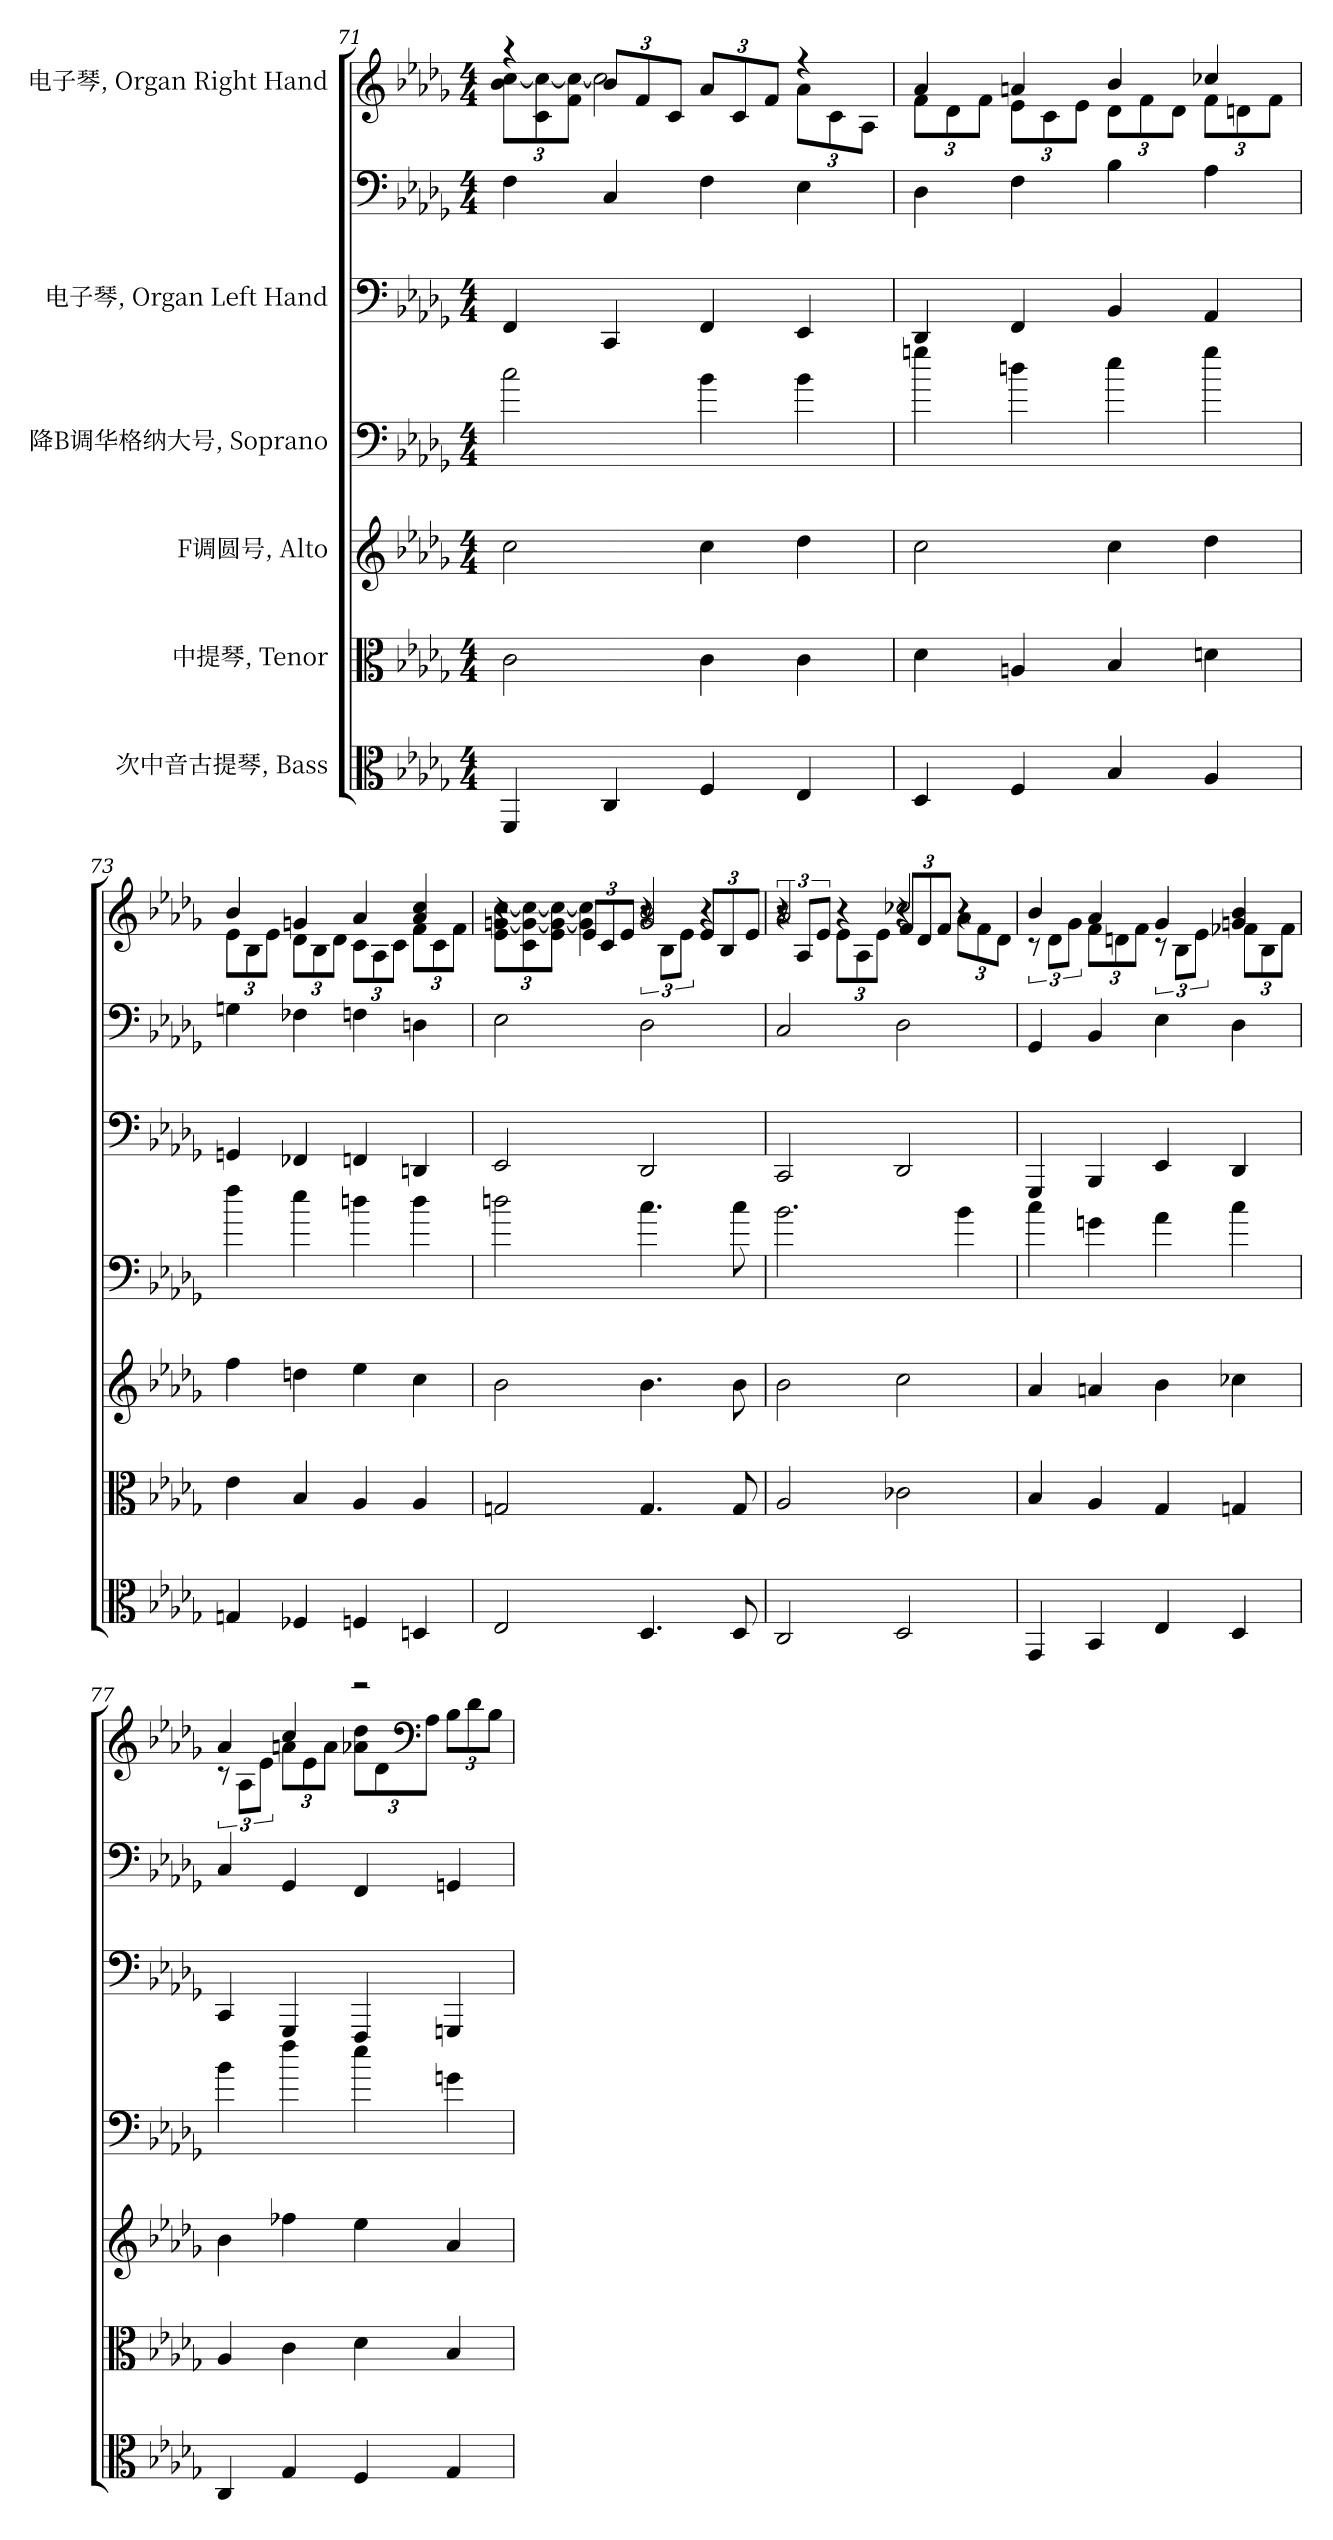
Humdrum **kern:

**kern	**kern	**kern	**kern	**kern	**kern	**kern
*part6	*part5	*part4	*part3	*part2	*part2	*part1
*staff7	*staff6	*staff5	*staff4	*staff3	*staff2	*staff1
*I"次中音古提琴, Bass	*I"中提琴, Tenor	*I"F调圆号, Alto	*I"降B调华格纳大号, Soprano	*I"电子琴, Organ Left Hand	*	*I"电子琴, Organ Right Hand
!!LO:PB:g=z
*clefC3	*clefC3	*clefG2	*clefF4	*clefF4	*clefF4	*clefG2
*	*	*ITrd4c7	*ITrd1c2	*	*	*
*k[b-e-a-d-g-]	*k[b-e-a-d-g-]	*k[b-e-a-d-g-c-]	*k[b-e-a-d-g-c-f-]	*k[b-e-a-d-g-]	*k[b-e-a-d-g-]	*k[b-e-a-d-g-]
*M4/4	*M4/4	*M4/4	*M4/4	*M4/4	*M4/4	*M4/4
=71	=71	=71	=71	=71	=71	=71
*	*	*	*	*	*	*^
*	*	*	*	*	*	*	*Xbrackettup
4FF/	2c\	2f\	2b-\	4FF/	4F\	4r	12b-\ [12cc\L
.	.	.	.	.	.	.	12c\ 12cc\_
.	.	.	.	.	.	.	12f\ 12cc\_J
4C/	.	.	.	4CC/	4C/	12b-/L	2cc\]
.	.	.	.	.	.	12f/	.
.	.	.	.	.	.	12c/J	.
4F/	4c\	4f\	4a-\	4FF/	4F\	12a-/L	.
.	.	.	.	.	.	12c/	.
.	.	.	.	.	.	12f/J	.
4E-/	4c\	4g-\	4a-\	4EE-/	4E-\	4r	12a-\L
.	.	.	.	.	.	.	12c\
.	.	.	.	.	.	.	12A-\J
=72	=72	=72	=72	=72	=72	=72	=72
4D-/	4d-\	2f\	4ffn\	4DD-/	4D-\	4a-/	12f\L
.	.	.	.	.	.	.	12d-\
.	.	.	.	.	.	.	12f\J
4F/	4An/	.	4ccn\	4FF/	4F\	4an/	12e-\L
.	.	.	.	.	.	.	12c\
.	.	.	.	.	.	.	12e-\J
4B-/	4B-/	4f\	4dd-\	4BB-/	4B-\	4b-/	12d-\L
.	.	.	.	.	.	.	12f\
.	.	.	.	.	.	.	12d-\J
4A-/	4dn\	4g-\	4ff\	4AA-/	4A-\	4cc-X/	12f\L
.	.	.	.	.	.	.	12dn\
.	.	.	.	.	.	.	12f\J
!!LO:PB:g=z	!!
=73	=73	=73	=73	=73	=73	=73	=73
4Gn/	4e-\	4b-\	4ee-\	4GGn/	4Gn\	4b-/	12e-\L
.	.	.	.	.	.	.	12B-\
.	.	.	.	.	.	.	12e-\J
4F-X/	4B-/	4gn\	4dd-\	4FF-X/	4F-X\	4gn/	12d-\L
.	.	.	.	.	.	.	12B-\
.	.	.	.	.	.	.	12d-\J
4Fn/	4A-/	4a-\	4ccn\	4FFn/	4Fn\	4a-/	12c\L
.	.	.	.	.	.	.	12A-\
.	.	.	.	.	.	.	12c\J
4Dn/	4A-/	4f\	4cc\	4DDn/	4Dn\	4a-/ 4cc/	12f\L
.	.	.	.	.	.	.	12c\
.	.	.	.	.	.	.	12f\J
=74	=74	=74	=74	=74	=74	=74	=74
*	*	*	*	*	*	*	*^
2E-/	2Gn/	2e-\	2ccn\	2EE-/	2E-\	2r	12e-\ [12gn\ [12cc\L	4r
.	.	.	.	.	.	.	12c\ 12g\_ 12cc\_	.
.	.	.	.	.	.	.	12e-\ 12g\_ 12cc\_J	.
.	.	.	.	.	.	.	4g\] 4cc\]	12e-/L
.	.	.	.	.	.	.	.	12c/
.	.	.	.	.	.	.	.	12e-/J
*	*	*	*	*	*	*	*brackettup	*
4.D-/	4.G/	4.e-\	4.b-\	2DD-/	2D-\	2g/ 2b-/	12r	4r
.	.	.	.	.	.	.	12B-\L	.
.	.	.	.	.	.	.	12e-\J	.
*	*	*	*	*	*	*	*	*Xbrackettup
.	.	.	.	.	.	.	4r	12e-/L
.	.	.	.	.	.	.	.	12B-/
8D-/	8G/	8e-\	8b-\	.	.	.	.	.
.	.	.	.	.	.	.	.	12e-/J
!!LO:PB:g=z	!!	!!
=75	=75	=75	=75	=75	=75	=75	=75	=75
*	*	*	*	*	*	*	*	*brackettup
2C/	2A-/	2e-\	2.a-\	2CC/	2C/	2a-/	4r	12r
.	.	.	.	.	.	.	.	12A-/L
.	.	.	.	.	.	.	.	12e-/J
*	*	*	*	*	*	*	*Xbrackettup	*
.	.	.	.	.	.	.	12e-\L	4r
.	.	.	.	.	.	.	12A-\	.
.	.	.	.	.	.	.	12e-\J	.
2D-/	2c-X\	2f\	.	2DD-/	2D-\	2cc-X/	4r	12f/L
.	.	.	.	.	.	.	.	12d-/
.	.	.	.	.	.	.	.	12f/J
.	.	.	4a-\	.	.	.	12a-\L	4r
.	.	.	.	.	.	.	12f\	.
.	.	.	.	.	.	.	12d-\J	.
*	*	*	*	*	*	*	*v	*v
=76	=76	=76	=76	=76	=76	=76	=76
*	*	*	*	*	*	*	*brackettup
4GG-/	4B-/	4d-/	4b-\	4GGG-/	4GG-/	4b-/	12r
.	.	.	.	.	.	.	12d-\L
.	.	.	.	.	.	.	12g-\J
*	*	*	*	*	*	*	*Xbrackettup
4BB-/	4A-/	4dn/	4fn\	4BBB-/	4BB-/	4a-/	12f\L
.	.	.	.	.	.	.	12dn\
.	.	.	.	.	.	.	12f\J
*	*	*	*	*	*	*	*brackettup
4E-/	4G-/	4e-\	4g-\	4EE-/	4E-\	4g-/	12r
.	.	.	.	.	.	.	12B-\L
.	.	.	.	.	.	.	12e-\J
*	*	*	*	*	*	*	*Xbrackettup
4D-/	4Gn/	4f-X\	4b-\	4DD-/	4D-\	4gn/ 4b-/	12f-X\L
.	.	.	.	.	.	.	12B-\
.	.	.	.	.	.	.	12f-\J
!!LO:PB:g=z	!!
=77	=77	=77	=77	=77	=77	=77	=77
*	*	*	*	*	*	*	*brackettup
4C/	4A-/	4e-\	4a-\	4CC/	4C/	4a-/	12r
.	.	.	.	.	.	.	12A-\L
.	.	.	.	.	.	.	12e-\J
*	*	*	*	*	*	*	*Xbrackettup
4G-/	4c\	4b--X\	4ee-\	4GGG-/	4GG-/	4cc/	12an\L
.	.	.	.	.	.	.	12e-\
.	.	.	.	.	.	.	12a\J
4F/	4d-\	4a-\	4dd-\	4FFF/	4FF/	2r	12a-X\ 12dd-\L
.	.	.	.	.	.	.	12d-\
*	*	*	*	*	*	*clefF4	*
.	.	.	.	.	.	.	12A-\J
4G-/	4B-/	4d-/	4fn\	4GGGn/	4GGn/	.	12B-\L
.	.	.	.	.	.	.	12d-\
.	.	.	.	.	.	.	12B-\J
*	*	*	*	*	*	*v	*v
=	=	=	=	=	=	=
*-	*-	*-	*-	*-	*-	*-
